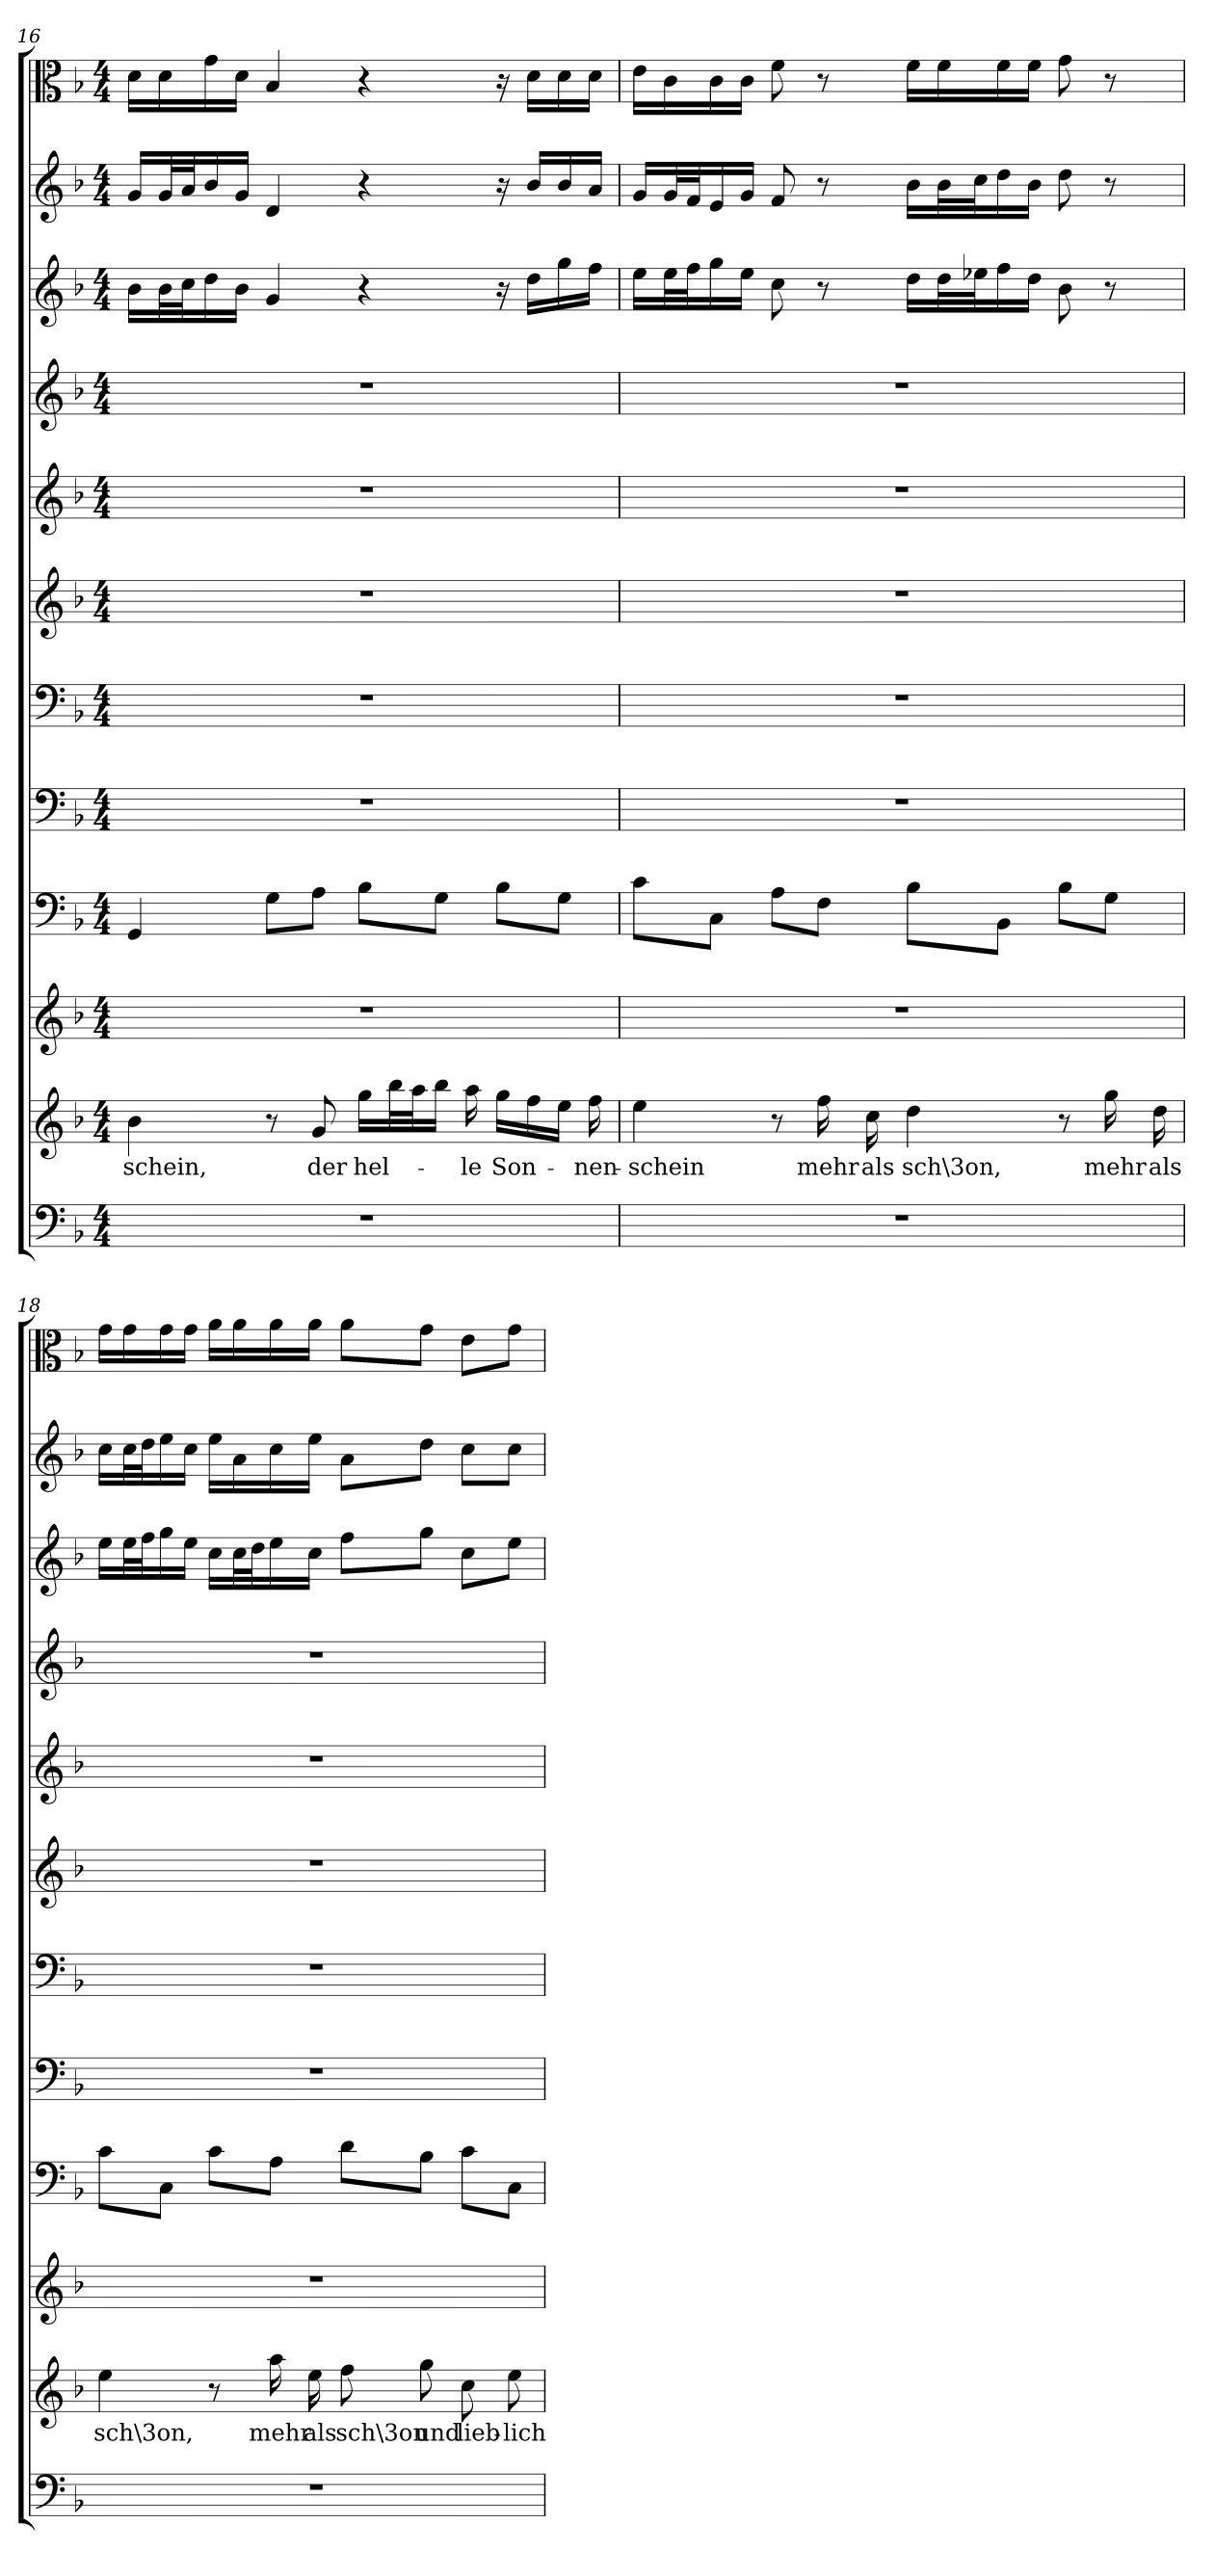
**kern	**kern	**text	**kern	**kern	**kern	**kern	**kern	**kern	**kern	**kern	**kern	**kern
*part12	*part11	*part11	*part10	*part9	*part8	*part7	*part6	*part5	*part4	*part3	*part2	*part1
*staff12	*staff11	*staff11	*staff10	*staff9	*staff8	*staff7	*staff6	*staff5	*staff4	*staff3	*staff2	*staff1
*clefF4	*clefG2	*	*clefG2	*clefF4	*clefF4	*clefF4	*clefG2	*clefG2	*clefG2	*clefG2	*clefG2	*clefC3
*k[b-]	*k[b-]	*	*k[b-]	*k[b-]	*k[b-]	*k[b-]	*k[b-]	*k[b-]	*k[b-]	*k[b-]	*k[b-]	*k[b-]
*F:	*F:	*	*F:	*F:	*F:	*F:	*F:	*F:	*F:	*F:	*F:	*F:
*M4/4	*M4/4	*	*M4/4	*M4/4	*M4/4	*M4/4	*M4/4	*M4/4	*M4/4	*M4/4	*M4/4	*M4/4
=16	=16	=16	=16	=16	=16	=16	=16	=16	=16	=16	=16	=16
1r	4b-\	-schein,	1r	4GG/	1r	1r	1r	1r	1r	16b-\LL	16g/LL	16d\LL
.	.	.	.	.	.	.	.	.	.	32b-\L	32g/L	16d\
.	.	.	.	.	.	.	.	.	.	32cc\J	32a/J	.
.	.	.	.	.	.	.	.	.	.	16dd\	16b-/	16g\
.	.	.	.	.	.	.	.	.	.	16b-\JJ	16g/JJ	16d\JJ
.	8r	.	.	8G\L	.	.	.	.	.	4g/	4d/	4B-/
.	8g/	der	.	8A\J	.	.	.	.	.	.	.	.
.	16gg\LL	hel-	.	8B-\L	.	.	.	.	.	4r	4r	4r
.	32bb-\L	.	.	.	.	.	.	.	.	.	.	.
.	32aa\J	.	.	.	.	.	.	.	.	.	.	.
.	16bb-\JJ	.	.	8G\J	.	.	.	.	.	.	.	.
.	16aa\	-le	.	.	.	.	.	.	.	.	.	.
.	16gg\LL	Son-	.	8B-\L	.	.	.	.	.	16r	16r	16r
.	16ff\	.	.	.	.	.	.	.	.	16dd\LL	16b-/LL	16d\LL
.	16ee\JJ	.	.	8G\J	.	.	.	.	.	16gg\	16b-/	16d\
.	16ff\	-nen-	.	.	.	.	.	.	.	16ff\JJ	16a/JJ	16d\JJ
=17	=17	=17	=17	=17	=17	=17	=17	=17	=17	=17	=17	=17
1r	4ee\	-schein	1r	8c\L	1r	1r	1r	1r	1r	16ee\LL	16g/LL	16e\LL
.	.	.	.	.	.	.	.	.	.	32ee\L	32g/L	16c\
.	.	.	.	.	.	.	.	.	.	32ff\J	32f/J	.
.	.	.	.	8C\J	.	.	.	.	.	16gg\	16e/	16c\
.	.	.	.	.	.	.	.	.	.	16ee\JJ	16g/JJ	16c\JJ
.	8r	.	.	8A\L	.	.	.	.	.	8cc\	8f/	8f\
.	16ff\	mehr	.	8F\J	.	.	.	.	.	8r	8r	8r
.	16cc\	als	.	.	.	.	.	.	.	.	.	.
.	4dd\	sch\3on,	.	8B-\L	.	.	.	.	.	16dd\LL	16b-\LL	16f\LL
.	.	.	.	.	.	.	.	.	.	32dd\L	32b-\L	16f\
.	.	.	.	.	.	.	.	.	.	32ee-X\J	32cc\J	.
.	.	.	.	8BB-\J	.	.	.	.	.	16ff\	16dd\	16f\
.	.	.	.	.	.	.	.	.	.	16dd\JJ	16b-\JJ	16f\JJ
.	8r	.	.	8B-\L	.	.	.	.	.	8b-\	8dd\	8g\
.	16gg\	mehr	.	8G\J	.	.	.	.	.	8r	8r	8r
.	16dd\	als	.	.	.	.	.	.	.	.	.	.
=18	=18	=18	=18	=18	=18	=18	=18	=18	=18	=18	=18	=18
1r	4ee\	sch\3on,	1r	8c\L	1r	1r	1r	1r	1r	16ee\LL	16cc\LL	16g\LL
.	.	.	.	.	.	.	.	.	.	32ee\L	32cc\L	16g\
.	.	.	.	.	.	.	.	.	.	32ff\J	32dd\J	.
.	.	.	.	8C\J	.	.	.	.	.	16gg\	16ee\	16g\
.	.	.	.	.	.	.	.	.	.	16ee\JJ	16cc\JJ	16g\JJ
.	8r	.	.	8c\L	.	.	.	.	.	16cc\LL	16ee\LL	16a\LL
.	.	.	.	.	.	.	.	.	.	32cc\L	16a\	16a\
.	.	.	.	.	.	.	.	.	.	32dd\J	.	.
.	16aa\	mehr	.	8A\J	.	.	.	.	.	16ee\	16cc\	16a\
.	16ee\	als	.	.	.	.	.	.	.	16cc\JJ	16ee\JJ	16a\JJ
.	8ff\	sch\3on	.	8d\L	.	.	.	.	.	8ff\L	8a\L	8a\L
.	8gg\	und	.	8B-\J	.	.	.	.	.	8gg\J	8dd\J	8g\J
.	8cc\	lieb-	.	8c\L	.	.	.	.	.	8cc\L	8cc\L	8e\L
.	8ee\	-lich	.	8C\J	.	.	.	.	.	8ee\J	8cc\J	8g\J
=	=	=	=	=	=	=	=	=	=	=	=	=
*-	*-	*-	*-	*-	*-	*-	*-	*-	*-	*-	*-	*-
